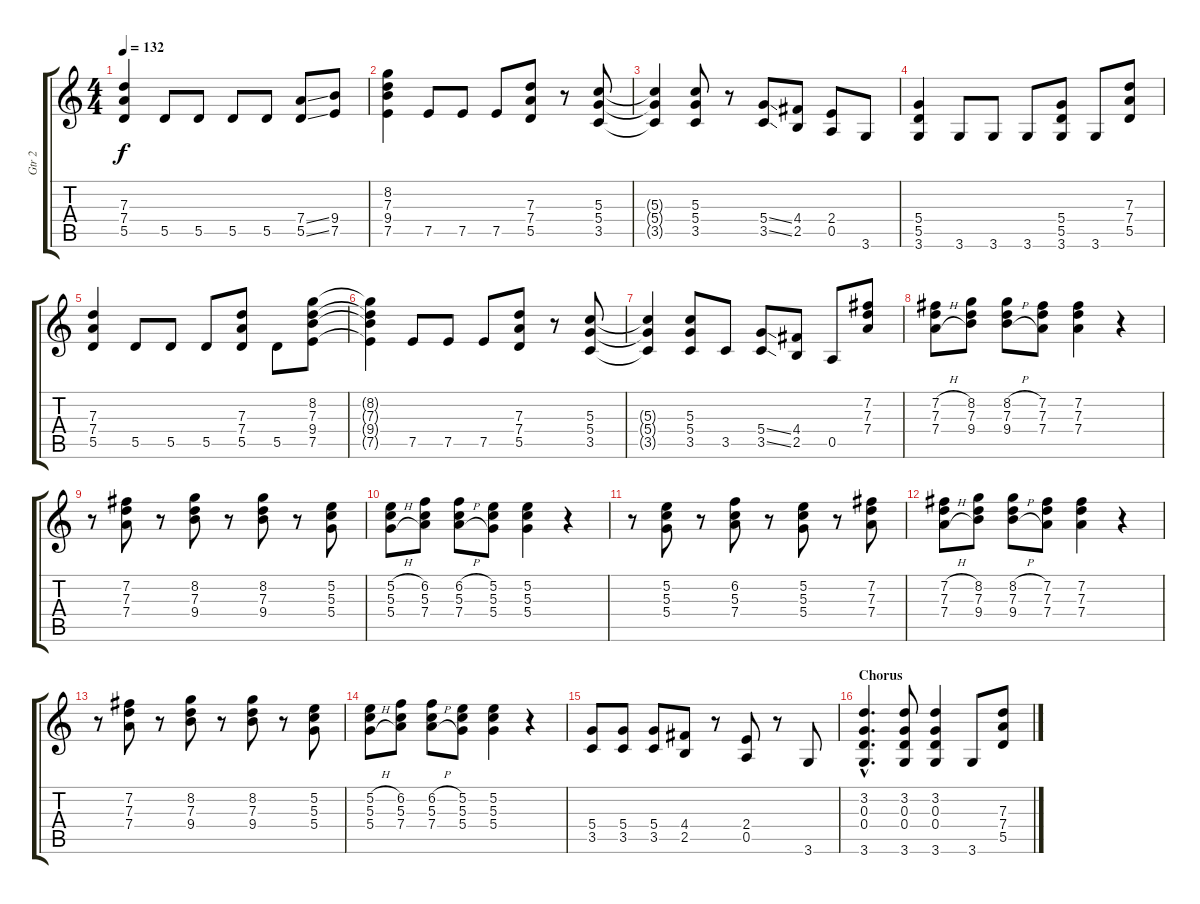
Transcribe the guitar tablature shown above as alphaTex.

\track ("Gtr 2" "Gtr 2") {instrument overdrivenguitar}
\staff {score tabs}
\tuning (E4 B3 G3 D3 A2 E2) {hide}
\ts (4 4)
\tempo 132
\clef g2
\ks c
(7.3{t} 7.4{t} 5.5{t}).4{dy f} 5.5.8 5.5.8 5.5.8 5.5.8 (7.4{ss} 5.5{ss}).8 (9.4 7.5).8 |
(8.2 7.3 9.4 7.5).4 7.5.8 7.5.8 7.5.8 (7.3 7.4 5.5).8 r.8 (5.3 5.4 3.5).8 |
(5.3{t} 5.4{t} 3.5{t}).4 (5.3 5.4 3.5).8 r.8 (5.4{ss} 3.5{ss}).8 (4.4 2.5).8 (2.4 0.5).8 3.6.8 |
(5.4 5.5 3.6).4 3.6.8 3.6.8 3.6.8 (5.4 5.5 3.6).8 3.6.8 (7.3 7.4 5.5).8 |
(7.3 7.4 5.5).4 5.5.8 5.5.8 5.5.8 (7.3 7.4 5.5).8 5.5.8 (8.2 7.3 9.4 7.5).8 |
(8.2{t} 7.3{t} 9.4{t} 7.5{t}).4 7.5.8 7.5.8 7.5.8 (7.3 7.4 5.5).8 r.8 (5.3 5.4 3.5).8 |
(5.3{t} 5.4{t} 3.5{t}).4 (5.3 5.4 3.5).8 3.5.8 (5.4{ss} 3.5{ss}).8 (4.4 2.5).8 0.5.8 (7.2 7.3 7.4).8 |
(7.2{h} 7.3 7.4{h}).8 (8.2 7.3 9.4).8 (8.2{h} 7.3 9.4{h}).8 (7.2 7.3 7.4).8 (7.2 7.3 7.4).4 r.4 |
r.8 (7.2 7.3 7.4).8 r.8 (8.2 7.3 9.4).8 r.8 (8.2 7.3 9.4).8 r.8 (5.2 5.3 5.4).8 |
(5.2{h} 5.3 5.4{h}).8 (6.2 5.3 7.4).8 (6.2{h} 5.3 7.4{h}).8 (5.2 5.3 5.4).8 (5.2 5.3 5.4).4 r.4 |
r.8 (5.2 5.3 5.4).8 r.8 (6.2 5.3 7.4).8 r.8 (5.2 5.3 5.4).8 r.8 (7.2 7.3 7.4).8 |
(7.2{h} 7.3 7.4{h}).8 (8.2 7.3 9.4).8 (8.2{h} 7.3 9.4{h}).8 (7.2 7.3 7.4).8 (7.2 7.3 7.4).4 r.4 |
r.8 (7.2 7.3 7.4).8 r.8 (8.2 7.3 9.4).8 r.8 (8.2 7.3 9.4).8 r.8 (5.2 5.3 5.4).8 |
(5.2{h} 5.3 5.4{h}).8 (6.2 5.3 7.4).8 (6.2{h} 5.3 7.4{h}).8 (5.2 5.3 5.4).8 (5.2 5.3 5.4).4 r.4 |
(5.4 3.5).8 (5.4 3.5).8 (5.4 3.5).8 (4.4 2.5).8 r.8 (2.4 0.5).8 r.8 3.6.8 |
\section ("" "Chorus")
(3.2{hac} 0.3{hac} 0.4{hac} 3.6{hac}).4{d} (3.2 0.3 0.4 3.6).8 (3.2 0.3 0.4 3.6).4 3.6.8 (7.3 7.4 5.5).8
